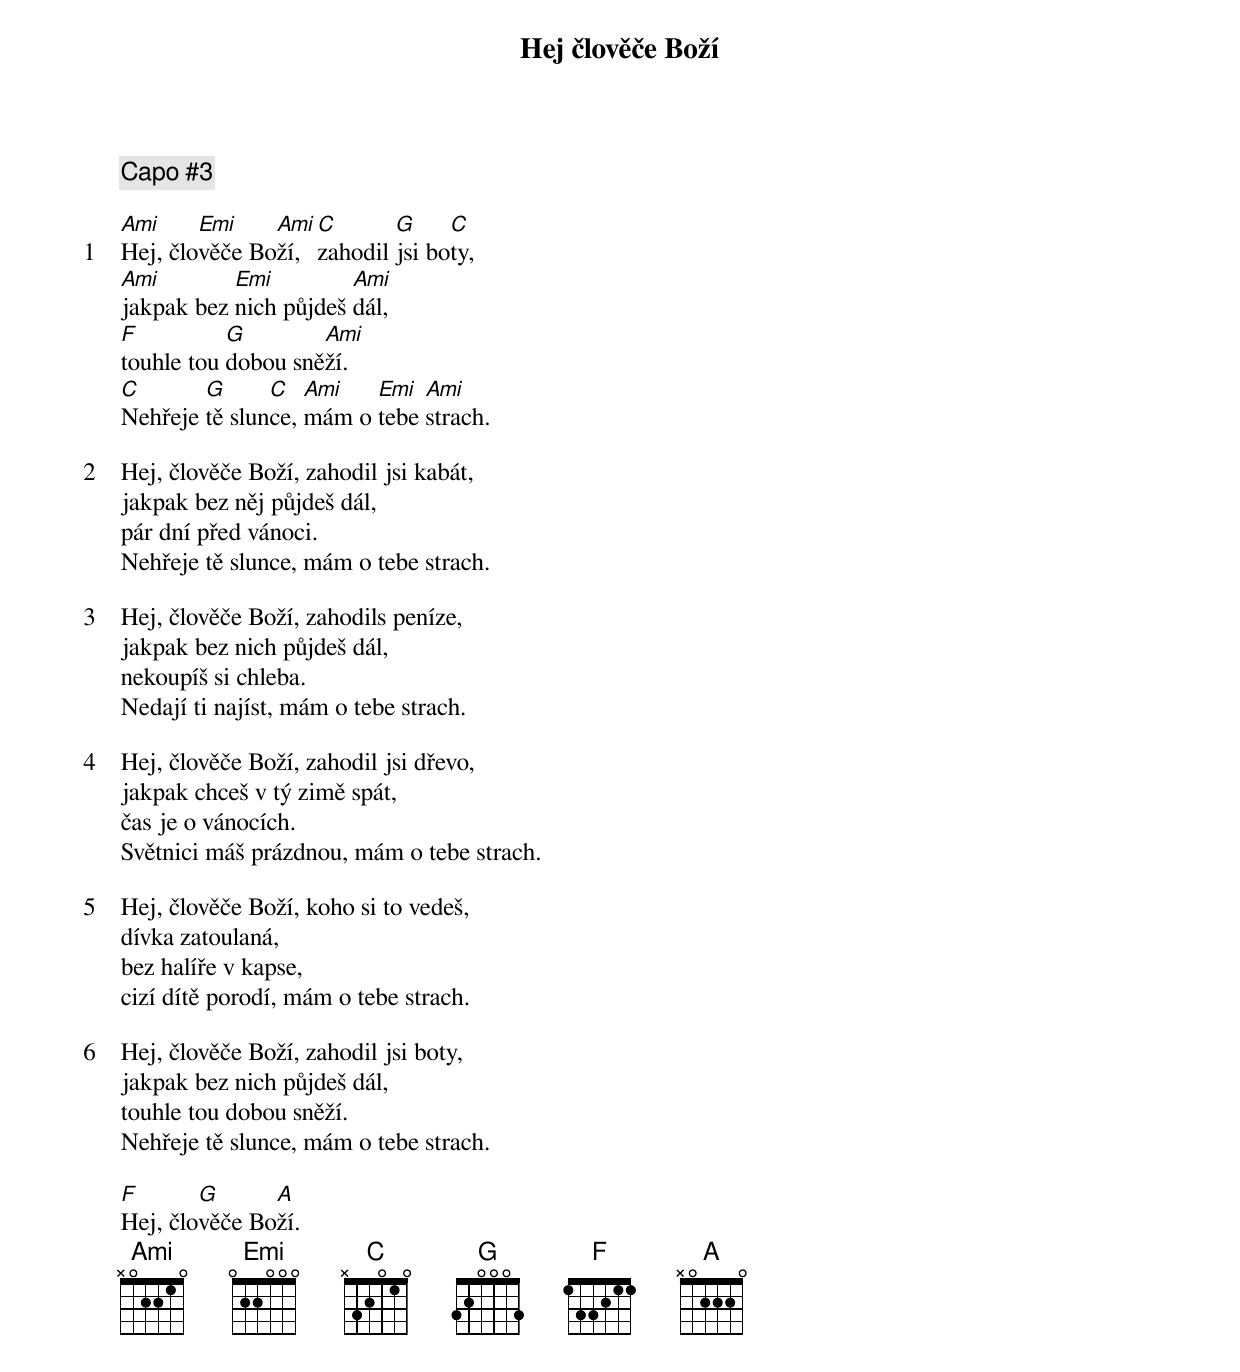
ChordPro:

{title: Hej člověče Boží}
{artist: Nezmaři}
{comment: Capo #3}

{start_of_verse: 1}
[Ami]Hej, člo[Emi]věče Bo[Ami]ží, [C]zahodil [G]jsi bo[C]ty,
[Ami]jakpak bez [Emi]nich půjdeš [Ami]dál,
[F]touhle tou [G]dobou sně[Ami]ží.
[C]Nehřeje [G]tě slun[C]ce, [Ami]mám o [Emi]tebe [Ami]strach.
{end_of_verse}

{start_of_verse: 2}
Hej, člověče Boží, zahodil jsi kabát,
jakpak bez něj půjdeš dál,
pár dní před vánoci.
Nehřeje tě slunce, mám o tebe strach.
{end_of_verse}

{start_of_verse: 3}
Hej, člověče Boží, zahodils peníze,
jakpak bez nich půjdeš dál,
nekoupíš si chleba.
Nedají ti najíst, mám o tebe strach.
{end_of_verse}

{start_of_verse: 4}
Hej, člověče Boží, zahodil jsi dřevo,
jakpak chceš v tý zimě spát,
čas je o vánocích.
Světnici máš prázdnou, mám o tebe strach.
{end_of_verse}

{start_of_verse: 5}
Hej, člověče Boží, koho si to vedeš,
dívka zatoulaná,
bez halíře v kapse,
cizí dítě porodí, mám o tebe strach.
{end_of_verse}

{start_of_verse: 6}
Hej, člověče Boží, zahodil jsi boty,
jakpak bez nich půjdeš dál,
touhle tou dobou sněží.
Nehřeje tě slunce, mám o tebe strach.
{end_of_verse}

{start_of_bridge}
[F]Hej, člo[G]věče Bo[A]ží.
{end_of_bridge}
